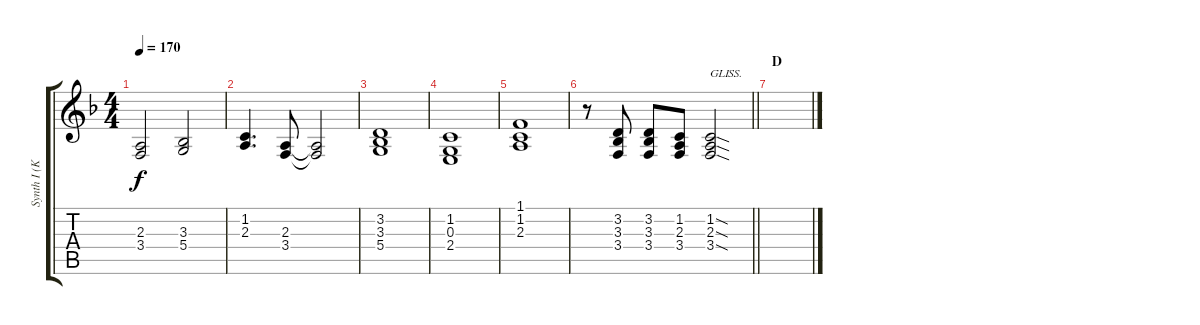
\track ("Synth I (Kotobuki Tsumugi)" "Synth I (K") {instrument churchorgan}
\staff {score tabs}
\tuning (E4 B3 G3 D3 A2 E2) {hide}
\ts (4 4)
\tempo 170
\clef g2
\ks f
(2.3 3.4).2{dy f} (3.3 5.4).2 |
(1.2 2.3).4{d} (2.3 3.4).8 (2.3{t} 3.4{t}).2 |
(3.2 3.3 5.4).1 |
(1.2 0.3 2.4).1 |
(1.1 1.2 2.3).1 |
\barLineRight lightlight
r.8 (3.2 3.3 3.4).8 (3.2 3.3 3.4).8 (1.2 2.3 3.4).8 (1.2{sod} 2.3{sod} 3.4{sod}).2{txt "GLISS."} |
\section ("" "D")
